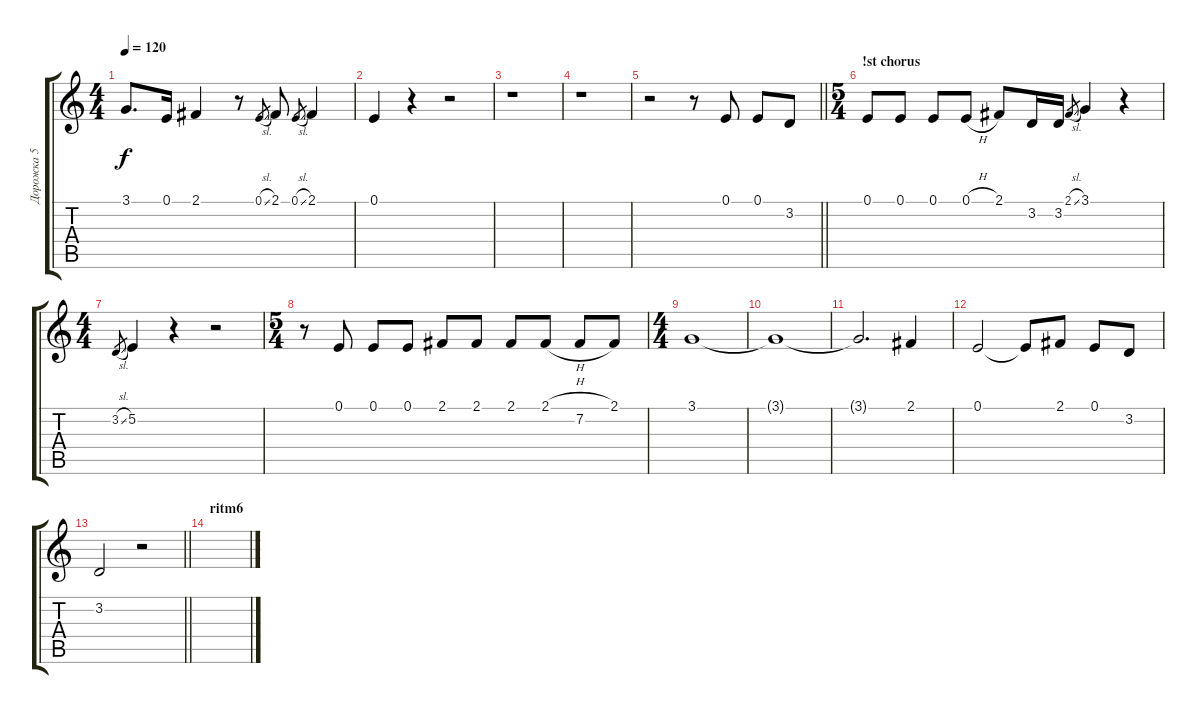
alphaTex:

\track ("Дорожка 5" "Дорожка 5") {instrument lead6voice}
\staff {score tabs}
\tuning (E4 B3 G3 D3 A2 E2) {hide}
\ts (4 4)
\tempo 120
\clef g2
\ks c
3.1.8{d dy f} 0.1.16 2.1.4 r.8 0.1{sl}.8{gr} 2.1.8 0.1{sl}.8{gr} 2.1.4 |
0.1.4 r.4 r.2 |
r.1 |
r.1 |
\barLineRight lightlight
r.2 r.8 0.1.8 0.1.8 3.2.8 |
\ts (5 4)
\section ("" "!st chorus")
0.1.8 0.1.8 0.1.8 0.1{h}.8 2.1.8 3.2.16 3.2.16 2.1{sl}.8{gr} 3.1.4 r.4 |
\ts (4 4)
3.2{sl}.8{gr} 5.2.4 r.4 r.2 |
\ts (5 4)
r.8 0.1.8 0.1.8 0.1.8 2.1.8 2.1.8 2.1.8 2.1{h}.8 7.2.8 2.1.8 |
\ts (4 4)
3.1.1 |
3.1{t}.1 |
3.1{t}.2{d} 2.1.4 |
0.1.2 0.1{t}.8 2.1.8 0.1.8 3.2.8 |
\barLineRight lightlight
3.2.2 r.2 |
\section ("" "ritm6")
